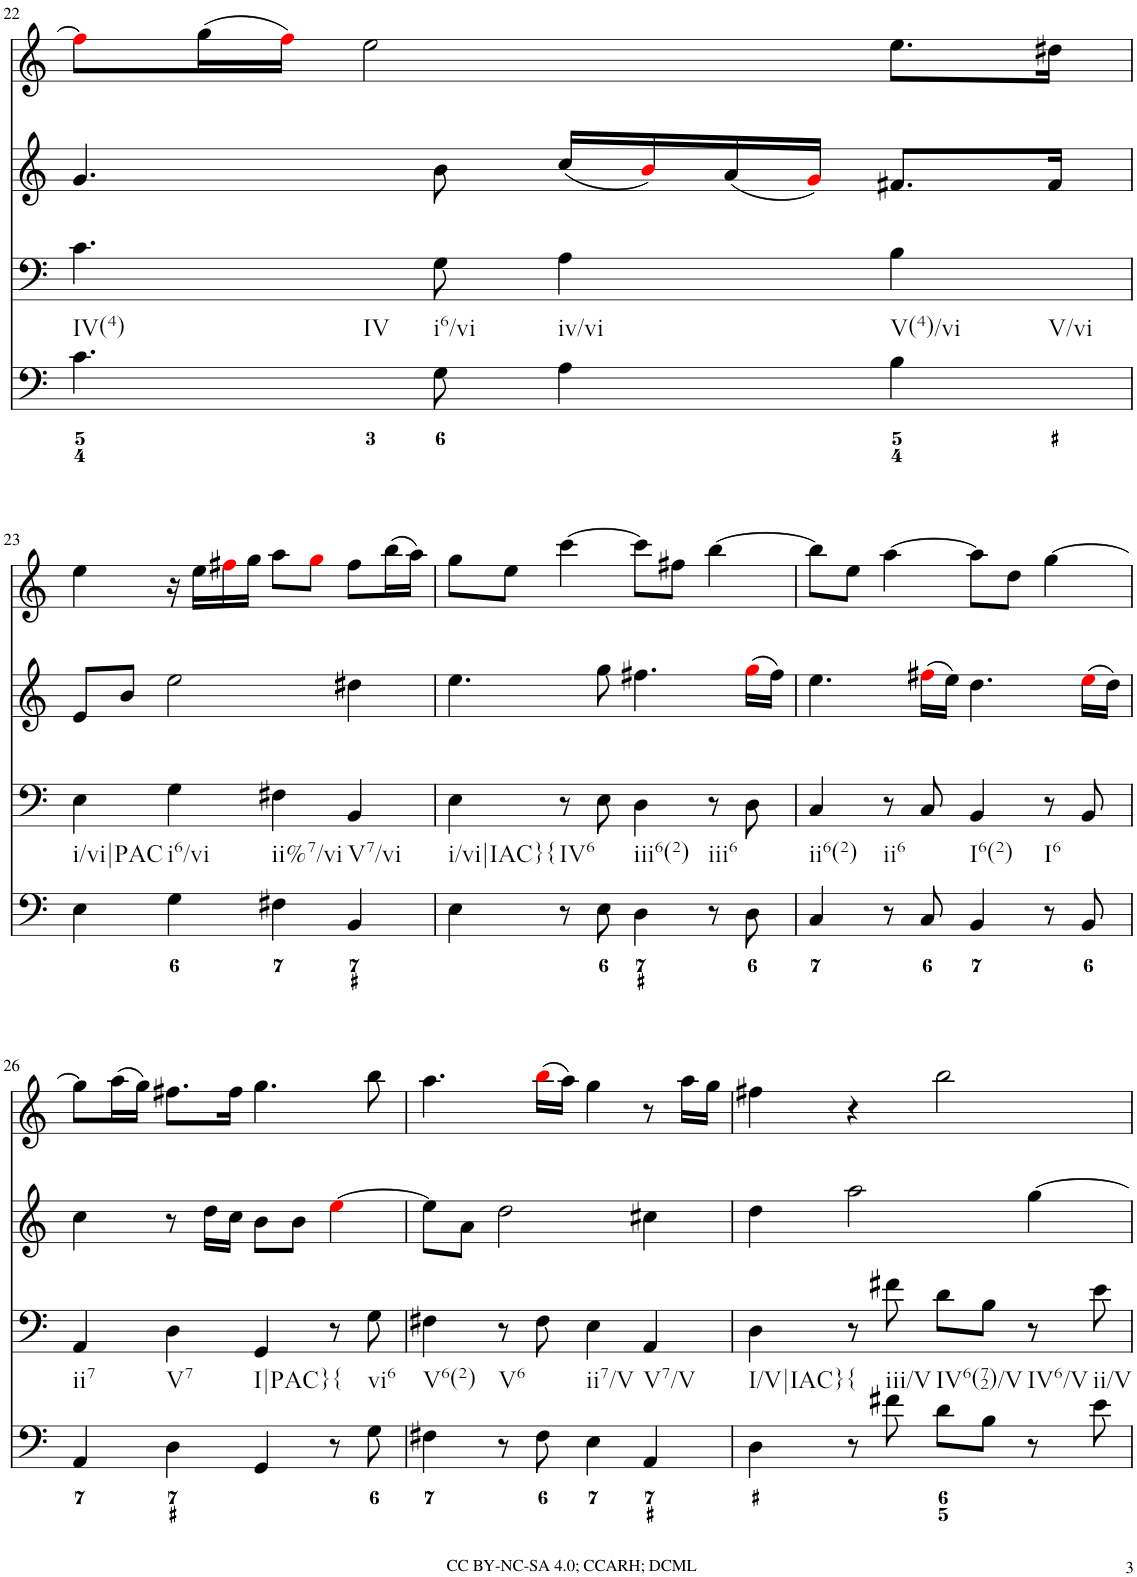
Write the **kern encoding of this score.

**kern	**kern	**kern	**kern
*part4	*part3	*part2	*part1
*staff4	*staff3	*staff2	*staff1
*I"violn	*I"violn	*I"cello	*I"organ
!!LO:PB:g=z
*clefF4	*clefF4	*clefG2	*clefG2
*k[]	*k[]	*k[]	*k[]
*M4/4	*M4/4	*M4/4	*M4/4
*met(c)	*met(c)	*met(c)	*met(c)
=22	=22	=22	=22
!	!LO:TX:b:t=IV(4)	!	!
!	!LO:TX:b:t=IV	!	!
4.c\	4.c\	4.g/	8ffi\L]
.	.	.	(16gg\L
.	.	.	16ffi\JJ)
.	.	.	2ee\
!	!LO:TX:b:t=i6/vi	!	!
8G\	8G\	8b\	.
!	!LO:TX:b:t=iv/vi	!	!
4A\	4A\	(16cc/LL	.
.	.	16bi/)	.
.	.	(16a/	.
.	.	16gi/JJ)	.
!	!LO:TX:b:t=V(4)/vi	!	!
!	!LO:TX:b:t=V/vi	!	!
4B\	4B\	8.f#X/L	8.ee\L
.	.	16f#/Jk	16dd#X\Jk
!!LO:LB:g=z
=23	=23	=23	=23
!	!LO:TX:b:t=i/vi|PAC	!	!
4E\	4E\	8e/L	4ee\
.	.	8b/J	.
!	!LO:TX:b:t=i6/vi	!	!
4G\	4G\	2ee\	16r
.	.	.	16ee\LL
.	.	.	16ff#Xi\
.	.	.	16gg\JJ
!	!LO:TX:b:t=ii%7/vi	!	!
4F#X\	4F#X\	.	8aa\L
.	.	.	8ggi\J
!	!LO:TX:b:t=V7/vi	!	!
4BB/	4BB/	4dd#X\	8ff#\L
.	.	.	(16bb\L
.	.	.	16aa\JJ)
=24	=24	=24	=24
!	!LO:TX:b:t=i/vi|IAC}{	!	!
4E\	4E\	4.ee\	8gg\L
.	.	.	8ee\J
!	!LO:TX:b:t=IV6	!	!
8r	8r	.	[4ccc\
8E\	8E\	8gg\	.
!	!LO:TX:b:t=iii6(2)	!	!
4D\	4D\	4.ff#X\	8ccc\L]
.	.	.	8ff#X\J
!	!LO:TX:b:t=iii6	!	!
8r	8r	.	[4bb\
8D\	8D\	(16ggi\LL	.
.	.	16ff#\JJ)	.
=25	=25	=25	=25
!	!LO:TX:b:t=ii6(2)	!	!
4C/	4C/	4.ee\	8bb\L]
.	.	.	8ee\J
!	!LO:TX:b:t=ii6	!	!
8r	8r	.	[4aa\
8C/	8C/	(16ff#Xi\LL	.
.	.	16ee\JJ)	.
!	!LO:TX:b:t=I6(2)	!	!
4BB/	4BB/	4.dd\	8aa\L]
.	.	.	8dd\J
!	!LO:TX:b:t=I6	!	!
8r	8r	.	[4gg\
8BB/	8BB/	(16eei\LL	.
.	.	16dd\JJ)	.
!!LO:LB:g=z
=26	=26	=26	=26
!	!LO:TX:b:t=ii7	!	!
4AA/	4AA/	4cc\	8gg\L]
.	.	.	(16aa\L
.	.	.	16gg\JJ)
!	!LO:TX:b:t=V7	!	!
4D\	4D\	8r	8.ff#X\L
.	.	16dd\LL	.
.	.	16cc\JJ	16ff#\Jk
!	!LO:TX:b:t=I|PAC}{	!	!
4GG/	4GG/	8b\L	4.gg\
.	.	8b\J	.
8r	8r	[4eei\	.
!	!LO:TX:b:t=vi6	!	!
8G\	8G\	.	8bb\
=27	=27	=27	=27
!	!LO:TX:b:t=V6(2)	!	!
4F#X\	4F#X\	8ee\L]	4.aa\
.	.	8a\J	.
!	!LO:TX:b:t=V6	!	!
8r	8r	2dd\	.
8F#\	8F#\	.	(16bbi\LL
.	.	.	16aa\JJ)
!	!LO:TX:b:t=ii7/V	!	!
4E\	4E\	.	4gg\
!	!LO:TX:b:t=V7/V	!	!
4AA/	4AA/	4cc#X\	8r
.	.	.	16aa\LL
.	.	.	16gg\JJ
=28	=28	=28	=28
!	!LO:TX:b:t=I/V|IAC}	!	!
4D\	4D\	4dd\	4ff#X\
!	!LO:TX:b:t={	!	!
8r	8r	2aa\	4r
!	!LO:TX:b:t=iii/V	!	!
8f#X\	8f#X\	.	.
!	!LO:TX:b:t=IV6(72)/V	!	!
8d\L	8d\L	.	2bb\
8B\J	8B\J	.	.
!	!LO:TX:b:t=IV6/V	!	!
8r	8r	[4gg\	.
!	!LO:TX:b:t=ii/V	!	!
8e\	8e\	.	.
=	=	=	=
*-	*-	*-	*-
